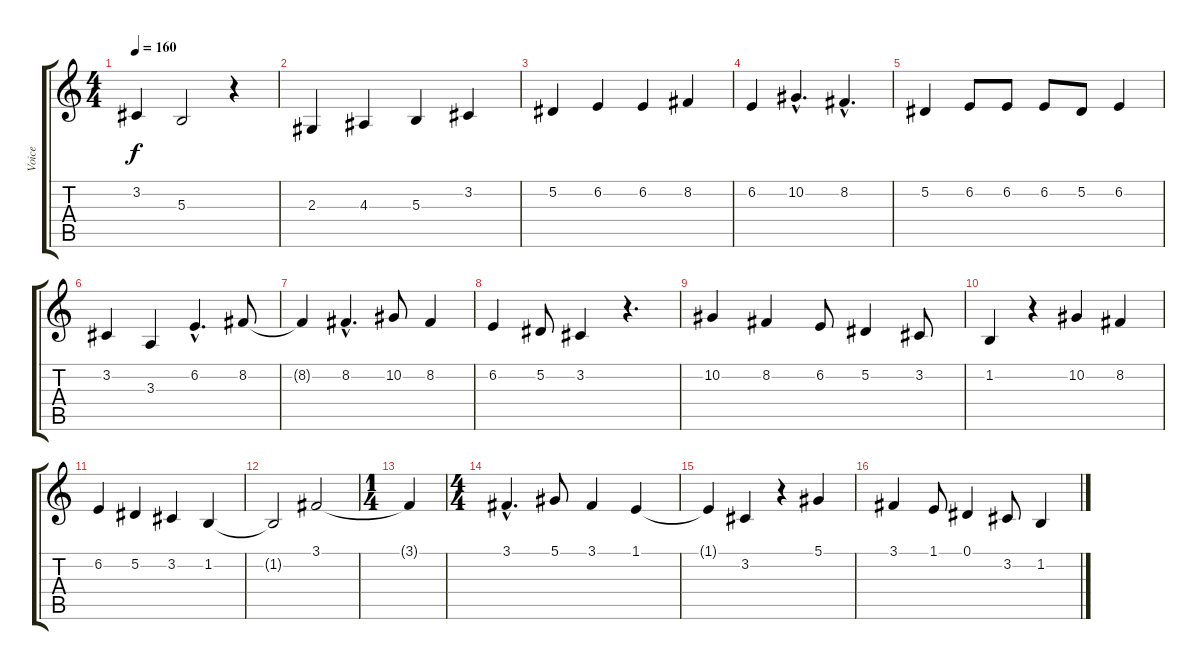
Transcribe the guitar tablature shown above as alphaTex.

\track ("Voice" "Voice") {instrument clarinet}
\staff {score tabs}
\tuning (Eb4 Bb3 Gb3 Db3 Ab2 Eb2) {hide}
\ts (4 4)
\tempo 160
\clef g2
\ks c
3.2.4{dy f} 5.3.2 r.4 |
2.3.4 4.3.4 5.3.4 3.2.4 |
5.2.4 6.2.4 6.2.4 8.2.4 |
6.2.4 10.2{hac}.4{d} 8.2{hac}.4{d} |
5.2.4 6.2.8 6.2.8 6.2.8 5.2.8 6.2.4 |
3.2.4 3.3.4 6.2{hac}.4{d} 8.2.8 |
8.2{t}.4 8.2{hac}.4{d} 10.2.8 8.2.4 |
6.2.4 5.2.8 3.2.4 r.4{d} |
10.2.4 8.2.4 6.2.8 5.2.4 3.2.8 |
1.2.4 r.4 10.2.4 8.2.4 |
6.2.4 5.2.4 3.2.4 1.2.4 |
1.2{t}.2 3.1.2 |
\ts (1 4)
3.1{t}.4 |
\ts (4 4)
3.1{hac}.4{d} 5.1.8 3.1.4 1.1.4 |
1.1{t}.4 3.2.4 r.4 5.1.4 |
3.1.4 1.1.8 0.1.4 3.2.8 1.2.4
